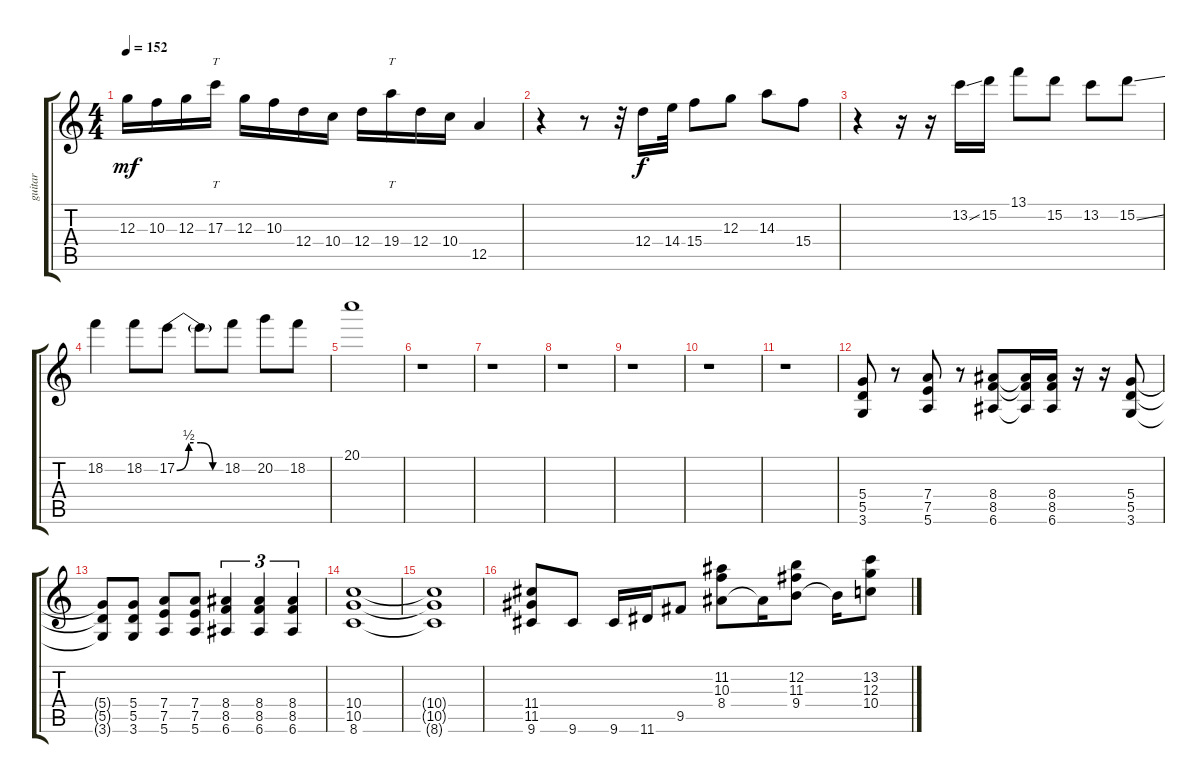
\track ("guitar" "guitar") {instrument electricguitarclean}
\staff {score tabs}
\tuning (E4 B3 G3 D3 A2 E2) {hide}
\ts (4 4)
\tempo 152
\clef g2
\ks c
12.3.16{dy mf} 10.3.16 12.3.16 17.3.16{tt} 12.3.16 10.3.16 12.4.16 10.4.16 12.4.16 19.4.16{tt} 12.4.16 10.4.16 12.5.4 |
r.4 r.8 r.32 12.4.16{dy f} 14.4.32 15.4.8 12.3.8 14.3.8 15.4.8 |
r.4 r.16 r.16 13.2{ss}.16 15.2.16 13.1.8 15.2.8 13.2.8 15.2{ss}.8 |
18.2.4 18.2.8 17.2{be (custom 0 0 15 2 30 2 45 0 60 0)}.8 17.2{t}.8 18.2.8 20.2.8 18.2.8 |
20.1.1 |
r.1 |
r.1 |
r.1 |
r.1 |
r.1 |
r.1 |
(5.4 5.5 3.6).8 r.8 (7.4 7.5 5.6).8 r.8 (8.4 8.5 6.6).8 (8.4{t} 8.5{t} 6.6{t}).16 (8.4 8.5 6.6).16 r.16 r.16 (5.4 5.5 3.6).8 |
(5.4{t} 5.5{t} 3.6{t}).8 (5.4 5.5 3.6).8 (7.4 7.5 5.6).8 (7.4 7.5 5.6).8 (8.4 8.5 6.6).4{tu (3 2)} (8.4 8.5 6.6).4{tu (3 2)} (8.4 8.5 6.6).4{tu (3 2)} |
(10.4 10.5 8.6).1 |
(10.4{t} 10.5{t} 8.6{t}).1 |
(11.4 11.5 9.6).8 9.6.8 9.6.16 11.6.16 9.5.8 (11.2 10.3 8.4).8 8.4{t}.16 (12.2 11.3 9.4).8 9.4{t}.16 (13.2 12.3 10.4).8
